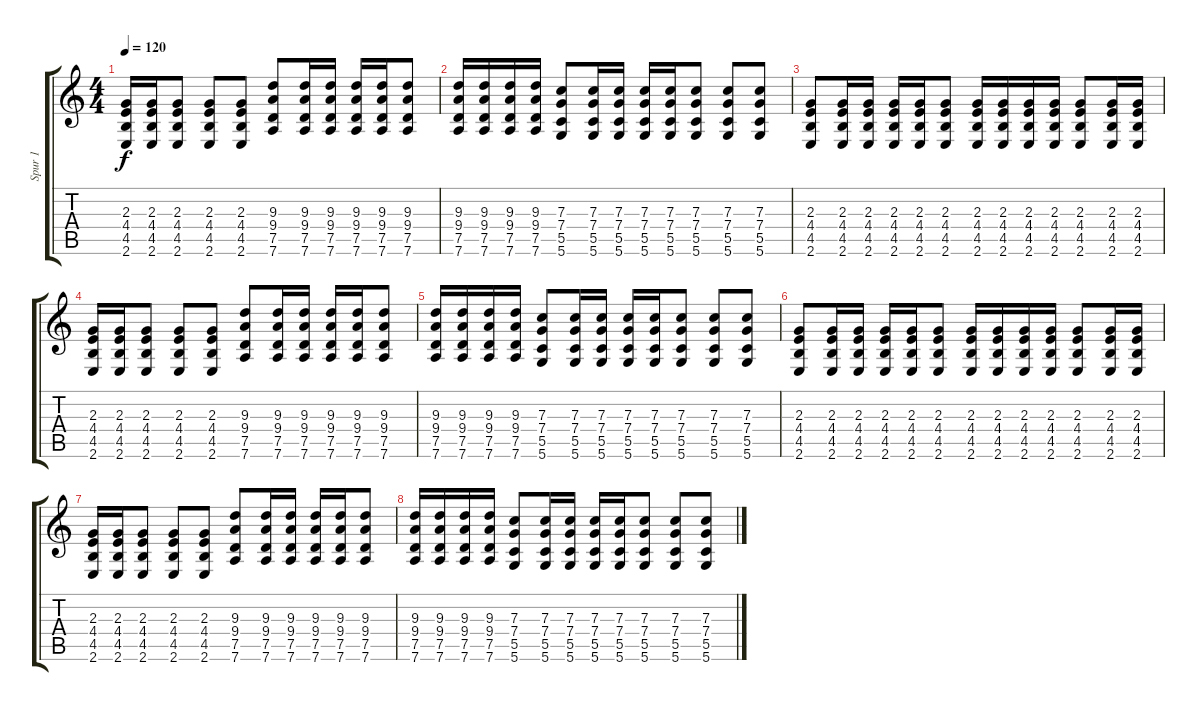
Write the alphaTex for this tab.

\track ("Spur 1" "Spur 1") {instrument acousticguitarsteel}
\staff {score tabs}
\tuning (D4 A3 F3 C3 G2 D2) {hide}
\ts (4 4)
\tempo 120
\clef g2
\ks c
(2.3 4.4 4.5 2.6).16{dy f} (2.3 4.4 4.5 2.6).16 (2.3 4.4 4.5 2.6).8 (2.3 4.4 4.5 2.6).8 (2.3 4.4 4.5 2.6).8 (9.3 9.4 7.5 7.6).8 (9.3 9.4 7.5 7.6).16 (9.3 9.4 7.5 7.6).16 (9.3 9.4 7.5 7.6).16 (9.3 9.4 7.5 7.6).16 (9.3 9.4 7.5 7.6).8 |
(9.3 9.4 7.5 7.6).16 (9.3 9.4 7.5 7.6).16 (9.3 9.4 7.5 7.6).16 (9.3 9.4 7.5 7.6).16 (7.3 7.4 5.5 5.6).8 (7.3 7.4 5.5 5.6).16 (7.3 7.4 5.5 5.6).16 (7.3 7.4 5.5 5.6).16 (7.3 7.4 5.5 5.6).16 (7.3 7.4 5.5 5.6).8 (7.3 7.4 5.5 5.6).8 (7.3 7.4 5.5 5.6).8 |
(2.3 4.4 4.5 2.6).8 (2.3 4.4 4.5 2.6).16 (2.3 4.4 4.5 2.6).16 (2.3 4.4 4.5 2.6).16 (2.3 4.4 4.5 2.6).16 (2.3 4.4 4.5 2.6).8 (2.3 4.4 4.5 2.6).16 (2.3 4.4 4.5 2.6).16 (2.3 4.4 4.5 2.6).16 (2.3 4.4 4.5 2.6).16 (2.3 4.4 4.5 2.6).8 (2.3 4.4 4.5 2.6).16 (2.3 4.4 4.5 2.6).16 |
(2.3 4.4 4.5 2.6).16 (2.3 4.4 4.5 2.6).16 (2.3 4.4 4.5 2.6).8 (2.3 4.4 4.5 2.6).8 (2.3 4.4 4.5 2.6).8 (9.3 9.4 7.5 7.6).8 (9.3 9.4 7.5 7.6).16 (9.3 9.4 7.5 7.6).16 (9.3 9.4 7.5 7.6).16 (9.3 9.4 7.5 7.6).16 (9.3 9.4 7.5 7.6).8 |
(9.3 9.4 7.5 7.6).16 (9.3 9.4 7.5 7.6).16 (9.3 9.4 7.5 7.6).16 (9.3 9.4 7.5 7.6).16 (7.3 7.4 5.5 5.6).8 (7.3 7.4 5.5 5.6).16 (7.3 7.4 5.5 5.6).16 (7.3 7.4 5.5 5.6).16 (7.3 7.4 5.5 5.6).16 (7.3 7.4 5.5 5.6).8 (7.3 7.4 5.5 5.6).8 (7.3 7.4 5.5 5.6).8 |
(2.3 4.4 4.5 2.6).8 (2.3 4.4 4.5 2.6).16 (2.3 4.4 4.5 2.6).16 (2.3 4.4 4.5 2.6).16 (2.3 4.4 4.5 2.6).16 (2.3 4.4 4.5 2.6).8 (2.3 4.4 4.5 2.6).16 (2.3 4.4 4.5 2.6).16 (2.3 4.4 4.5 2.6).16 (2.3 4.4 4.5 2.6).16 (2.3 4.4 4.5 2.6).8 (2.3 4.4 4.5 2.6).16 (2.3 4.4 4.5 2.6).16 |
(2.3 4.4 4.5 2.6).16 (2.3 4.4 4.5 2.6).16 (2.3 4.4 4.5 2.6).8 (2.3 4.4 4.5 2.6).8 (2.3 4.4 4.5 2.6).8 (9.3 9.4 7.5 7.6).8 (9.3 9.4 7.5 7.6).16 (9.3 9.4 7.5 7.6).16 (9.3 9.4 7.5 7.6).16 (9.3 9.4 7.5 7.6).16 (9.3 9.4 7.5 7.6).8 |
(9.3 9.4 7.5 7.6).16 (9.3 9.4 7.5 7.6).16 (9.3 9.4 7.5 7.6).16 (9.3 9.4 7.5 7.6).16 (7.3 7.4 5.5 5.6).8 (7.3 7.4 5.5 5.6).16 (7.3 7.4 5.5 5.6).16 (7.3 7.4 5.5 5.6).16 (7.3 7.4 5.5 5.6).16 (7.3 7.4 5.5 5.6).8 (7.3 7.4 5.5 5.6).8 (7.3 7.4 5.5 5.6).8
